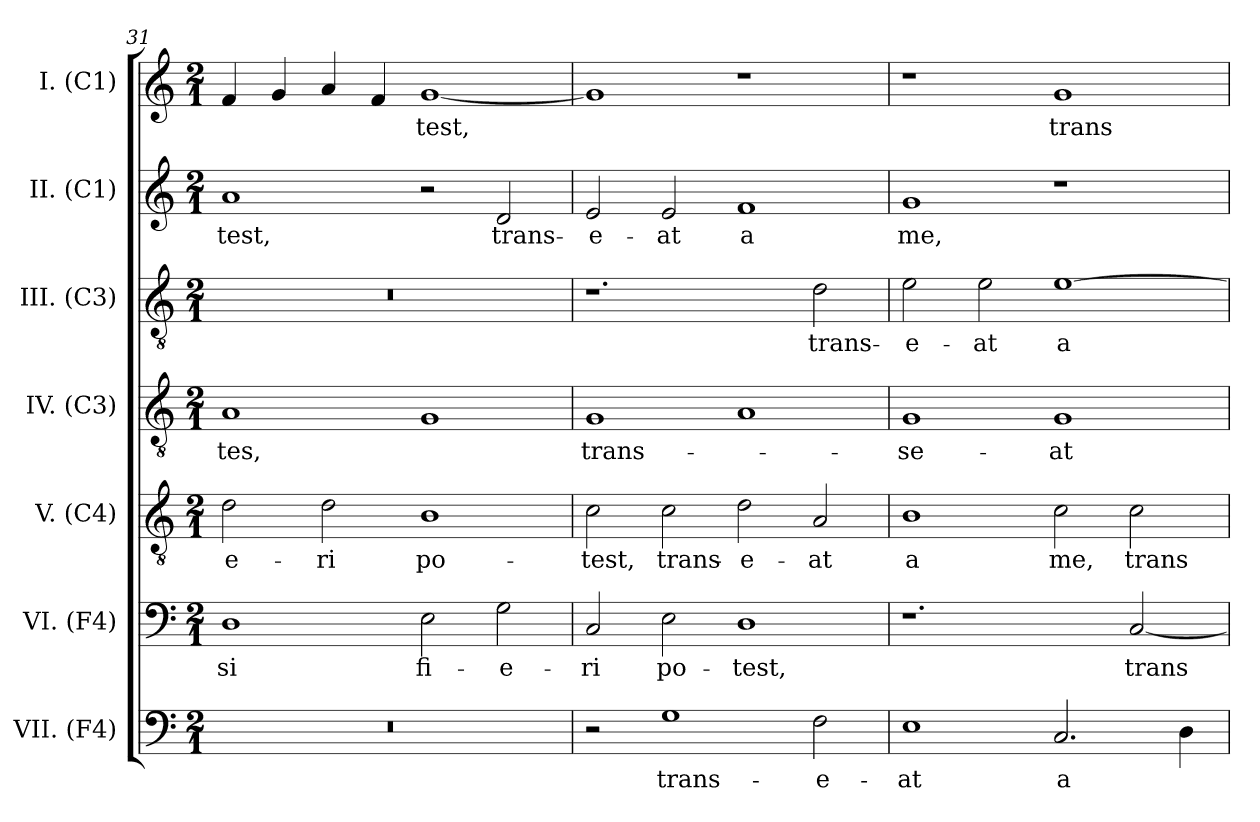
**kern	**text	**kern	**text	**kern	**text	**kern	**text	**kern	**text	**kern	**text	**kern	**text
*part7	*part7	*part6	*part6	*part5	*part5	*part4	*part4	*part3	*part3	*part2	*part2	*part1	*part1
*staff7	*staff7	*staff6	*staff6	*staff5	*staff5	*staff4	*staff4	*staff3	*staff3	*staff2	*staff2	*staff1	*staff1
*I"VII. (F4)	*	*I"VI. (F4)	*	*I"V. (C4)	*	*I"IV. (C3)	*	*I"III. (C3)	*	*I"II. (C1)	*	*I"I. (C1)	*
*I'VII.	*	*I'VI.	*	*I'V.	*	*I'IV.	*	*I'III.	*	*I'II.	*	*I'I.	*
!!LO:PB:g=z
*clefF4	*	*clefF4	*	*clefGv2	*	*clefGv2	*	*clefGv2	*	*clefG2	*	*clefG2	*
*	*	*	*	*ITrd7c12	*	*	*	*	*	*	*	*	*
*k[]	*	*k[]	*	*k[]	*	*k[]	*	*k[]	*	*k[]	*	*k[]	*
*C:	*	*C:	*	*C:	*	*C:	*	*C:	*	*C:	*	*C:	*
*M2/1	*	*M2/1	*	*M2/1	*	*M2/1	*	*M2/1	*	*M2/1	*	*M2/1	*
=31	=31	=31	=31	=31	=31	=31	=31	=31	=31	=31	=31	=31	=31
!LO:N:vis=1	!	!	!	!	!	!	!	!	!	!	!	!	!
!	!	!	!LO:LY:b:color=#000000	!	!	!	!	!	!	!	!	!	!
!	!	!	!	!	!LO:LY:b:color=#000000	!	!	!	!	!	!	!	!
!	!	!	!	!	!	!	!LO:LY:b:color=#000000	!LO:N:vis=1	!	!	!	!	!
!	!	!	!	!	!	!	!	!	!	!	!LO:LY:b:color=#000000	!	!
0r	.	1Di	si	2Di\	-e-	1Ai	-tes,	0r	.	1ai	-test,	4fi/	.
.	.	.	.	.	.	.	.	.	.	.	.	4gi/	.
!	!	!	!	!	!LO:LY:b:color=#000000	!	!	!	!	!	!	!	!
.	.	.	.	2Di\	-ri	.	.	.	.	.	.	4ai/	.
.	.	.	.	.	.	.	.	.	.	.	.	4fi/	.
!	!	!	!LO:LY:b:color=#000000	!	!	!	!	!	!	!	!	!	!
!	!	!	!	!	!LO:LY:b:color=#000000	!	!	!	!	!	!	!	!
!	!	!	!	!	!	!	!	!	!	!	!	!	!LO:LY:b:color=#000000
.	.	2Ei\	fi-	1BBi	po-	1Gi	.	.	.	2r	.	[1gi	-test,
!	!	!	!LO:LY:b:color=#000000	!	!	!	!	!	!	!	!	!	!
!	!	!	!	!	!	!	!	!	!	!	!LO:LY:b:color=#000000	!	!
.	.	2Gi\	-e-	.	.	.	.	.	.	2di/	trans-	.	.
=32	=32	=32	=32	=32	=32	=32	=32	=32	=32	=32	=32	=32	=32
!	!	!	!LO:LY:b:color=#000000	!	!	!	!	!	!	!	!	!	!
!	!	!	!	!	!LO:LY:b:color=#000000	!	!	!	!	!	!	!	!
!	!	!	!	!	!	!	!LO:LY:b:color=#000000	!	!	!	!	!	!
!	!	!	!	!	!	!	!	!	!	!	!LO:LY:b:color=#000000	!	!
2r	.	2Ci/	-ri	2Ci\	-test,	1Gi	trans-	1.r	.	2ei/	-e-	1gi]	.
!	!LO:LY:b:color=#000000	!	!	!	!	!	!	!	!	!	!	!	!
!	!	!	!LO:LY:b:color=#000000	!	!	!	!	!	!	!	!	!	!
!	!	!	!	!	!LO:LY:b:color=#000000	!	!	!	!	!	!	!	!
!	!	!	!	!	!	!	!	!	!	!	!LO:LY:b:color=#000000	!	!
1Gi	trans-	2Ei\	po-	2Ci\	trans-	.	.	.	.	2ei/	-at	.	.
!	!	!	!LO:LY:b:color=#000000	!	!	!	!	!	!	!	!	!	!
!	!	!	!	!	!LO:LY:b:color=#000000	!	!	!	!	!	!	!	!
!	!	!	!	!	!	!	!	!	!	!	!LO:LY:b:color=#000000	!	!
.	.	1Di	-test,	2Di\	-e-	1Ai	.	.	.	1fi	a	1r	.
!	!LO:LY:b:color=#000000	!	!	!	!	!	!	!	!	!	!	!	!
!	!	!	!	!	!LO:LY:b:color=#000000	!	!	!	!	!	!	!	!
!	!	!	!	!	!	!	!	!	!LO:LY:b:color=#000000	!	!	!	!
2Fi\	-e-	.	.	2AAi/	-at	.	.	2di\	trans-	.	.	.	.
=33	=33	=33	=33	=33	=33	=33	=33	=33	=33	=33	=33	=33	=33
!	!LO:LY:b:color=#000000	!	!	!	!	!	!	!	!	!	!	!	!
!	!	!	!	!	!LO:LY:b:color=#000000	!	!	!	!	!	!	!	!
!	!	!	!	!	!	!	!LO:LY:b:color=#000000	!	!	!	!	!	!
!	!	!	!	!	!	!	!	!	!LO:LY:b:color=#000000	!	!	!	!
!	!	!	!	!	!	!	!	!	!	!	!LO:LY:b:color=#000000	!	!
1Ei	-at	1.r	.	1BBi	a	1Gi	-se-	2ei\	-e-	1gi	me,	1r	.
!	!	!	!	!	!	!	!	!	!LO:LY:b:color=#000000	!	!	!	!
.	.	.	.	.	.	.	.	2ei\	-at	.	.	.	.
!	!LO:LY:b:color=#000000	!	!	!	!	!	!	!	!	!	!	!	!
!	!	!	!	!	!LO:LY:b:color=#000000	!	!	!	!	!	!	!	!
!	!	!	!	!	!	!	!LO:LY:b:color=#000000	!	!	!	!	!	!
!	!	!	!	!	!	!	!	!	!LO:LY:b:color=#000000	!	!	!	!
!	!	!	!	!	!	!	!	!	!	!	!	!	!LO:LY:b:color=#000000
2.Ci/	a	.	.	2Ci\	me,	1Gi	-at	[1ei	a	1r	.	1gi	trans-
!	!	!	!LO:LY:b:color=#000000	!	!	!	!	!	!	!	!	!	!
!	!	!	!	!	!LO:LY:b:color=#000000	!	!	!	!	!	!	!	!
.	.	[2Ci/	trans-	2Ci\	trans-	.	.	.	.	.	.	.	.
4Di\	.	.	.	.	.	.	.	.	.	.	.	.	.
=	=	=	=	=	=	=	=	=	=	=	=	=	=
*-	*-	*-	*-	*-	*-	*-	*-	*-	*-	*-	*-	*-	*-
